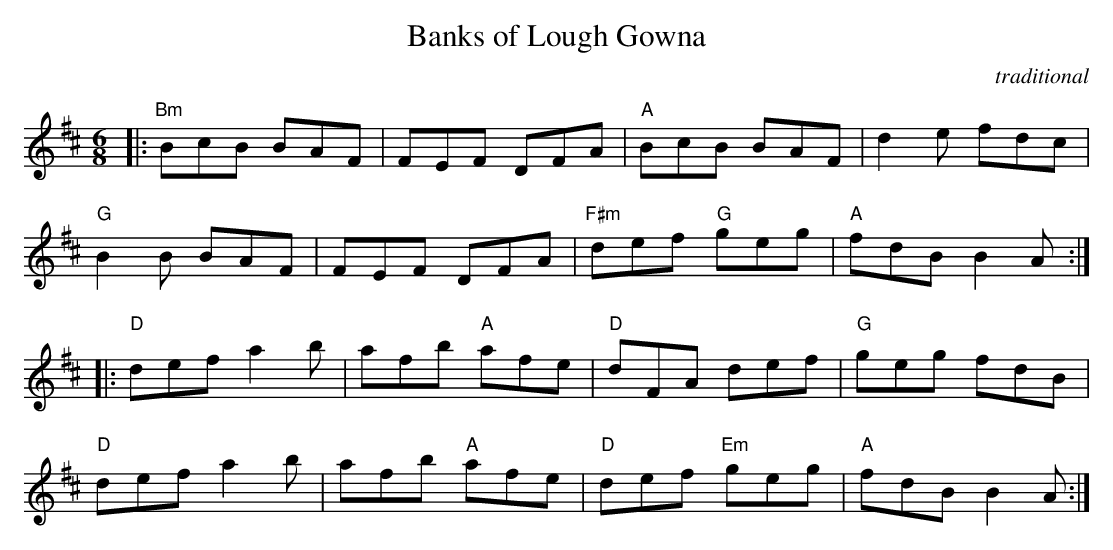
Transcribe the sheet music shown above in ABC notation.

X:1
T:Banks of Lough Gowna
M:6/8
L:1/8
C:traditional
K:D
|:"Bm"BcB BAF|FEF DFA|"A"BcB BAF|d2 e fdc|!
"G"B2 B BAF|FEF DFA|"F#m"def "G"geg|"A"fdB B2 A:|!
|:"D"def a2 b|afb "A"afe|"D"dFA def|"G"geg fdB|!
"D"def a2 b|afb "A"afe|"D"def "Em"geg|"A"fdB B2 A:|
